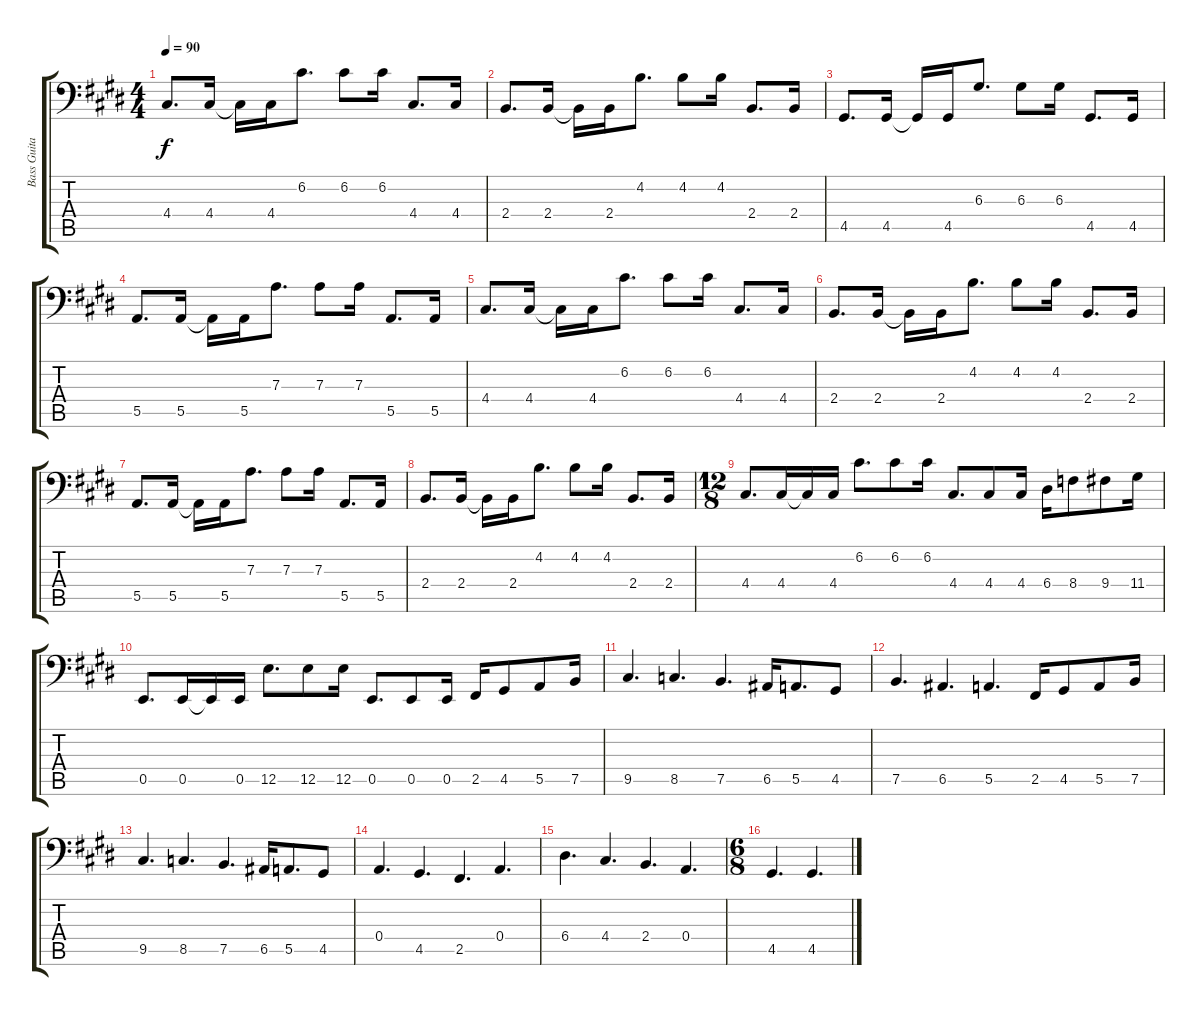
\track ("Bass Guitar - John Myung" "Bass Guita") {instrument distortionguitar}
\staff {score tabs}
\tuning (C3 G2 D2 A1 E1 B0) {hide}
\ts (4 4)
\tempo 90
\clef f4
\ks e
4.4.8{d dy f} 4.4.16 4.4{t}.16 4.4.16 6.2.8{d} 6.2.8 6.2.16 4.4.8{d} 4.4.16 |
2.4.8{d} 2.4.16 2.4{t}.16 2.4.16 4.2.8{d} 4.2.8 4.2.16 2.4.8{d} 2.4.16 |
4.5.8{d} 4.5.16 4.5{t}.16 4.5.16 6.3.8{d} 6.3.8 6.3.16 4.5.8{d} 4.5.16 |
5.5.8{d} 5.5.16 5.5{t}.16 5.5.16 7.3.8{d} 7.3.8 7.3.16 5.5.8{d} 5.5.16 |
4.4.8{d} 4.4.16 4.4{t}.16 4.4.16 6.2.8{d} 6.2.8 6.2.16 4.4.8{d} 4.4.16 |
2.4.8{d} 2.4.16 2.4{t}.16 2.4.16 4.2.8{d} 4.2.8 4.2.16 2.4.8{d} 2.4.16 |
5.5.8{d} 5.5.16 5.5{t}.16 5.5.16 7.3.8{d} 7.3.8 7.3.16 5.5.8{d} 5.5.16 |
2.4.8{d} 2.4.16 2.4{t}.16 2.4.16 4.2.8{d} 4.2.8 4.2.16 2.4.8{d} 2.4.16 |
\ts (12 8)
4.4.8{d} 4.4.16 4.4{t}.16 4.4.16 6.2.8{d} 6.2.8 6.2.16 4.4.8{d} 4.4.8 4.4.16 6.4.16 8.4.8 9.4.8 11.4.16 |
0.5.8{d} 0.5.16 0.5{t}.16 0.5.16 12.5.8{d} 12.5.8 12.5.16 0.5.8{d} 0.5.8 0.5.16 2.5.16 4.5.8 5.5.8 7.5.16 |
9.5.4{d} 8.5.4{d} 7.5.4{d} 6.5.16 5.5.8{d} 4.5.8 |
7.5.4{d} 6.5.4{d} 5.5.4{d} 2.5.16 4.5.8 5.5.8 7.5.16 |
9.5.4{d} 8.5.4{d} 7.5.4{d} 6.5.16 5.5.8{d} 4.5.8 |
0.4.4{d} 4.5.4{d} 2.5.4{d} 0.4.4{d} |
6.4.4{d} 4.4.4{d} 2.4.4{d} 0.4.4{d} |
\ts (6 8)
4.5.4{d} 4.5.4{d}
